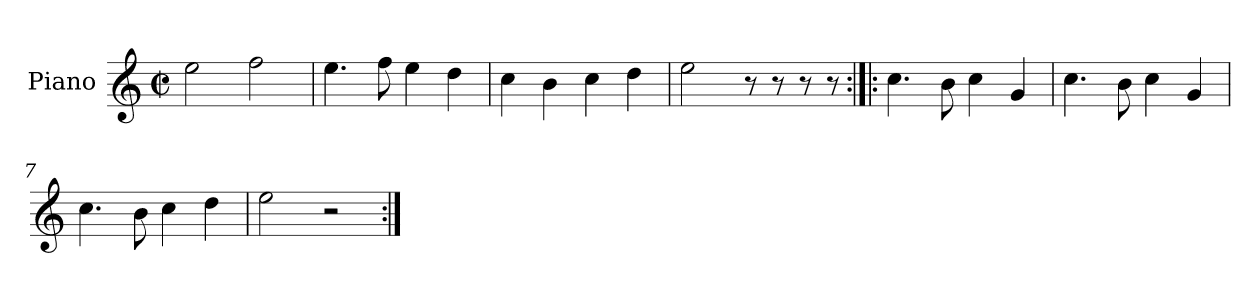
**kern
*part1
*staff1
*I"Piano
*I'Pno.
*clefG2
*k[]
*M2/2
*met(c|)
=1
2ee\
2ff\
=2
4.ee\
8ff\
4ee\
4dd\
=3
4cc\
4b\
4cc\
4dd\
=4
2ee\
8r
8r
8r
8r
=5:|!|:
4.cc\
8b\
4cc\
4g/
=6
4.cc\
8b\
4cc\
4g/
=7
4.cc\
8b\
4cc\
4dd\
=8
2ee\
2r
=:|!
*-
